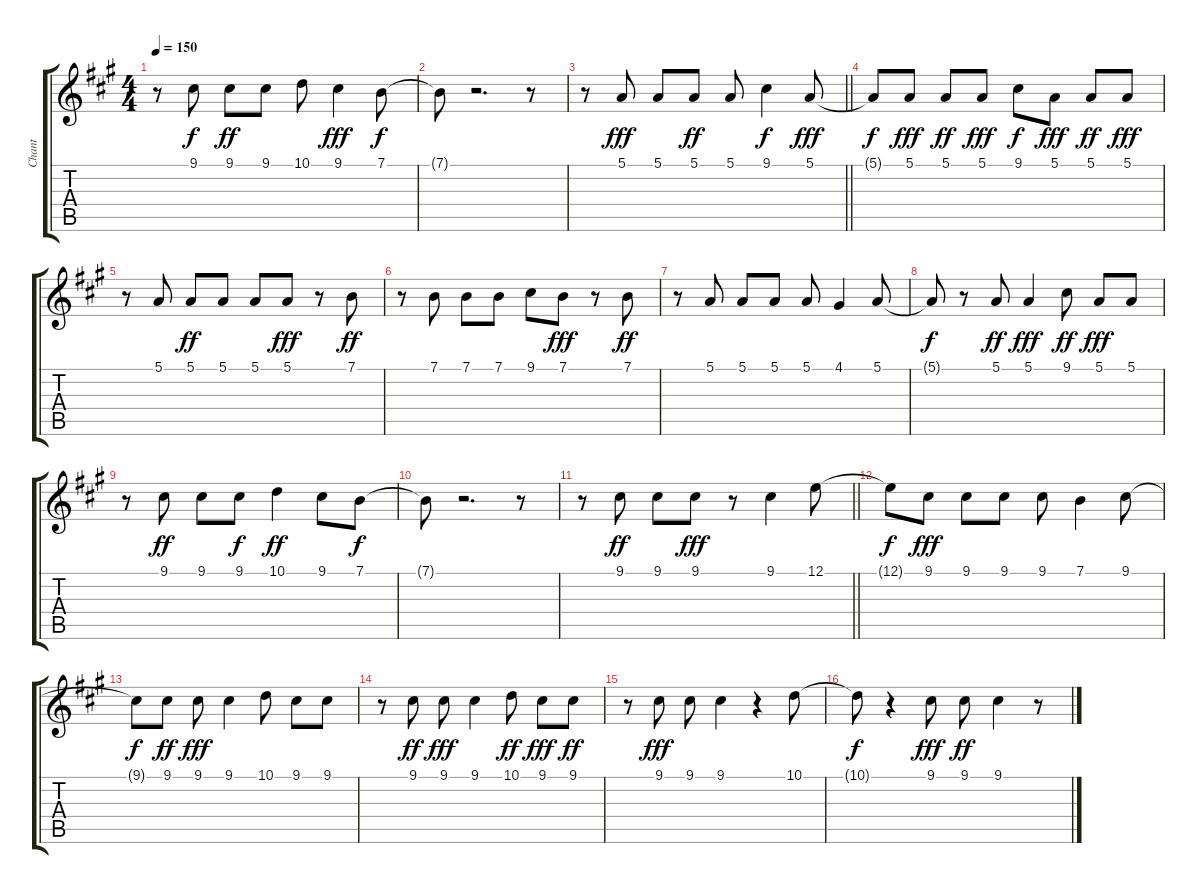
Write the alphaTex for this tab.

\track ("Chant" "Chant") {instrument acousticgrandpiano}
\staff {score tabs}
\tuning (E4 B3 G3 D3 A2 E2) {hide}
\ts (4 4)
\tempo 150
\clef g2
\ks a
r.8{dy ff} 9.1.8{dy f} 9.1.8{dy ff} 9.1.8 10.1.8 9.1.4{dy fff} 7.1.8{dy f} |
7.1{t}.8 r.2{d} r.8 |
\barLineRight lightlight
r.8 5.1.8{dy fff} 5.1.8 5.1.8{dy ff} 5.1.8 9.1.4{dy f} 5.1.8{dy fff} |
5.1{t}.8{dy f} 5.1.8{dy fff} 5.1.8{dy ff} 5.1.8{dy fff} 9.1.8{dy f} 5.1.8{dy fff} 5.1.8{dy ff} 5.1.8{dy fff} |
r.8 5.1.8 5.1.8{dy ff} 5.1.8 5.1.8 5.1.8{dy fff} r.8 7.1.8{dy ff} |
r.8 7.1.8 7.1.8 7.1.8 9.1.8 7.1.8{dy fff} r.8 7.1.8{dy ff} |
r.8 5.1.8 5.1.8 5.1.8 5.1.8 4.1.4 5.1.8 |
5.1{t}.8{dy f} r.8 5.1.8{dy ff} 5.1.4{dy fff} 9.1.8{dy ff} 5.1.8{dy fff} 5.1.8 |
r.8 9.1.8{dy ff} 9.1.8 9.1.8{dy f} 10.1.4{dy ff} 9.1.8 7.1.8{dy f} |
7.1{t}.8 r.2{d} r.8 |
\barLineRight lightlight
r.8 9.1.8{dy ff} 9.1.8 9.1.8{dy fff} r.8 9.1.4 12.1.8 |
12.1{t}.8{dy f} 9.1.8{dy fff} 9.1.8 9.1.8 9.1.8 7.1.4 9.1.8 |
9.1{t}.8{dy f} 9.1.8{dy ff} 9.1.8{dy fff} 9.1.4 10.1.8 9.1.8 9.1.8 |
r.8 9.1.8{dy ff} 9.1.8{dy fff} 9.1.4 10.1.8{dy ff} 9.1.8{dy fff} 9.1.8{dy ff} |
r.8 9.1.8{dy fff} 9.1.8 9.1.4 r.4 10.1.8 |
10.1{t}.8{dy f} r.4 9.1.8{dy fff} 9.1.8{dy ff} 9.1.4 r.8
